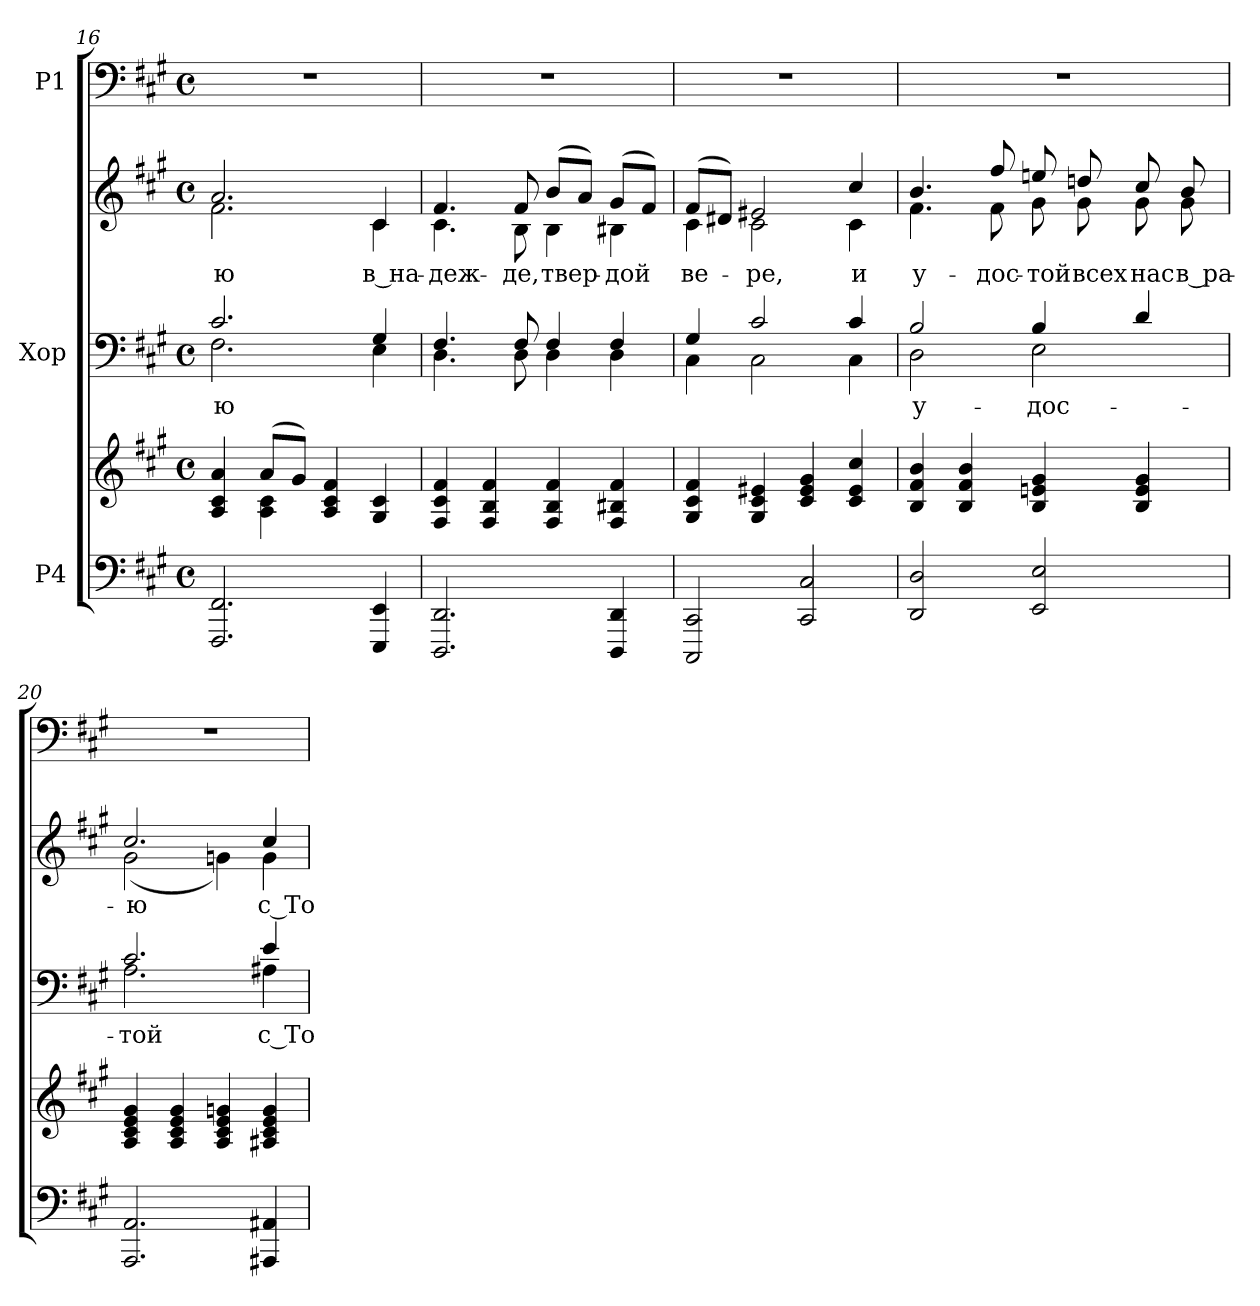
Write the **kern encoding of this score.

**kern	**kern	**kern	**text	**kern	**text	**kern
*part3	*part3	*part2	*part2	*part2	*part2	*part1
*staff5	*staff4	*staff3	*staff3	*staff2	*staff2	*staff1
*I"P4	*	*I"Хор	*	*	*	*I"P1
*clefF4	*clefG2	*clefF4	*	*clefG2	*	*clefF4
*k[f#c#g#]	*k[f#c#g#]	*k[f#c#g#]	*	*k[f#c#g#]	*	*k[f#c#g#]
*A:	*A:	*A:	*	*A:	*	*A:
*M4/4	*M4/4	*M4/4	*	*M4/4	*	*M4/4
*met(c)	*met(c)	*met(c)	*	*met(c)	*	*met(c)
=16	=16	=16	=16	=16	=16	=16
*	*^	*^	*	*	*	*
!	!	!	!	!	!LO:LY:b:color=#000000	!	!	!
*	*	*	*	*	*	*^	*	*
!	!	!	!	!	!	!	!	!LO:LY:b:color=#000000	!
2.FFF#i/ 2.FF#i	4Ai/ 4c#i 4ai	4ryy	2.c#i/	2.F#i\	-ю	2.ai/	2.f#i\	-ю	1r
.	(8ai/L	4Ai\ 4c#i	.	.	.	.	.	.	.
.	8g#i/J)	.	.	.	.	.	.	.	.
.	4Ai/ 4c#i 4f#i	2ryy	.	.	.	.	.	.	.
!	!	!	!	!	!	!	!	!LO:LY:b:color=#000000	!
4EEEi/ 4EEi	4G#i/ 4c#i	.	4G#i/	4Ei\	.	4c#i/	4c#i\	в на-	.
*	*v	*v	*	*	*	*	*	*	*
=17	=17	=17	=17	=17	=17	=17	=17	=17
!	!	!	!	!	!	!	!LO:LY:b:color=#000000	!
2.DDDi/ 2.DDi	4F#i/ 4c#i 4f#i	4.F#i/	4.Di\	.	4.f#i/	4.c#i\	-деж-	1r
.	4F#i/ 4Bi 4f#i	.	.	.	.	.	.	.
!	!	!	!	!	!	!	!LO:LY:b:color=#000000	!
.	.	8F#i/	8Di\	.	8f#i/	8Bi\	-де,	.
!	!	!	!	!	!	!	!LO:LY:b:color=#000000	!
.	4F#i/ 4Bi 4f#i	4F#i/	4Di\	.	(8bi/L	4Bi\	твер-	.
.	.	.	.	.	8ai/J)	.	.	.
!	!	!	!	!	!	!	!LO:LY:b:color=#000000	!
4DDDi/ 4DDi	4F#i/ 4B#Xi 4f#i	4F#i/	4Di\	.	(8g#i/L	4B#Xi\	-дой	.
.	.	.	.	.	8f#i/J)	.	.	.
=18	=18	=18	=18	=18	=18	=18	=18	=18
!	!	!	!	!	!	!	!LO:LY:b:color=#000000	!
2CCC#i/ 2CC#i	4G#i/ 4c#i 4f#i	4G#i/	4C#i\	.	(8f#i/L	4c#i\	ве-	1r
.	.	.	.	.	8d#Xi/J)	.	.	.
!	!	!	!	!	!	!	!LO:LY:b:color=#000000	!
.	4G#i/ 4c#i 4e#Xi	2c#i/	2C#i\	.	2e#Xi/	2c#i\	-ре,	.
2CC#i/ 2C#i	4c#i/ 4e#i 4g#i	.	.	.	.	.	.	.
!	!	!	!	!	!	!	!LO:LY:b:color=#000000	!
.	4c#i/ 4e#i 4cc#i	4c#i/	4C#i\	.	4cc#i/	4c#i\	и	.
!!LO:LB:g=z
=19	=19	=19	=19	=19	=19	=19	=19	=19
!	!	!	!	!LO:LY:b:color=#000000	!	!	!	!
!	!	!	!	!	!	!	!LO:LY:b:color=#000000	!
2DDi/ 2Di	4Bi/ 4f#i 4bi	2Bi/	2Di\	у-	4.bi/	4.f#i\	у-	1r
.	4Bi/ 4f#i 4bi	.	.	.	.	.	.	.
!	!	!	!	!	!	!	!LO:LY:b:color=#000000	!
.	.	.	.	.	8ff#i/	8f#i\	-дос-	.
!	!	!	!	!LO:LY:b:color=#000000	!	!	!	!
!	!	!	!	!	!	!	!LO:LY:b:color=#000000	!
2EEi/ 2Ei	4Bi/ 4eni 4g#i	4Bi/	2Ei\	-дос-	8eeni/	8g#i\	-той	.
!	!	!	!	!	!	!	!LO:LY:b:color=#000000	!
.	.	.	.	.	8ddni/	8g#i\	всех	.
!	!	!	!	!	!	!	!LO:LY:b:color=#000000	!
.	4Bi/ 4ei 4g#i	4di/	.	.	8cc#i/	8g#i\	нас	.
!	!	!	!	!	!	!	!LO:LY:b:color=#000000	!
.	.	.	.	.	8bi/	8g#i\	в ра-	.
=20	=20	=20	=20	=20	=20	=20	=20	=20
!	!	!	!	!LO:LY:b:color=#000000	!	!	!	!
!	!	!	!	!	!	!	!LO:LY:b:color=#000000	!
2.AAAi/ 2.AAi	4Ai/ 4c#i 4ei 4g#i	2.c#i/	2.Ai\	-той	2.cc#i/	(2g#i\	-ю	1r
.	4Ai/ 4c#i 4ei 4g#i	.	.	.	.	.	.	.
.	4Ai/ 4c#i 4ei 4gni	.	.	.	.	4gni\)	.	.
!	!	!	!	!LO:LY:b:color=#000000	!	!	!	!
!	!	!	!	!	!	!	!LO:LY:b:color=#000000	!
4AAA#Xi/ 4AA#Xi	4A#Xi/ 4c#i 4ei 4gi	4ei/	4A#Xi\	с То-	4cc#i/	4gi\	с То-	.
*	*	*v	*v	*	*	*	*	*
*	*	*	*	*v	*v	*	*
=	=	=	=	=	=	=
*-	*-	*-	*-	*-	*-	*-
